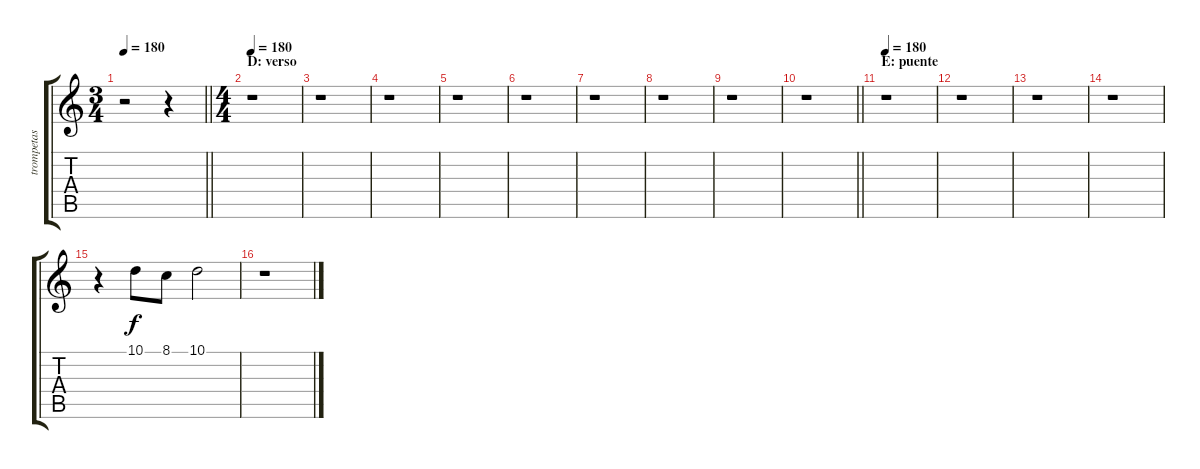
\track ("trompetas" "trompetas") {instrument brasssection}
\staff {score tabs}
\tuning (E4 B3 G3 D3 A2 E2) {hide}
\ts (3 4)
\tempo 180
\clef g2
\barLineRight lightlight
\ks c
r.2{dy f} r.4 |
\ts (4 4)
\section ("" "D: verso ")
\tempo 180
r.1 |
r.1 |
r.1 |
r.1 |
r.1 |
r.1 |
r.1 |
r.1 |
\barLineRight lightlight
r.1 |
\section ("" "E: puente")
\tempo 180
r.1{volume 14 balance 13 instrument brasssection} |
r.1 |
r.1 |
r.1 |
r.4 10.1.8 8.1.8 10.1.2 |
r.1
